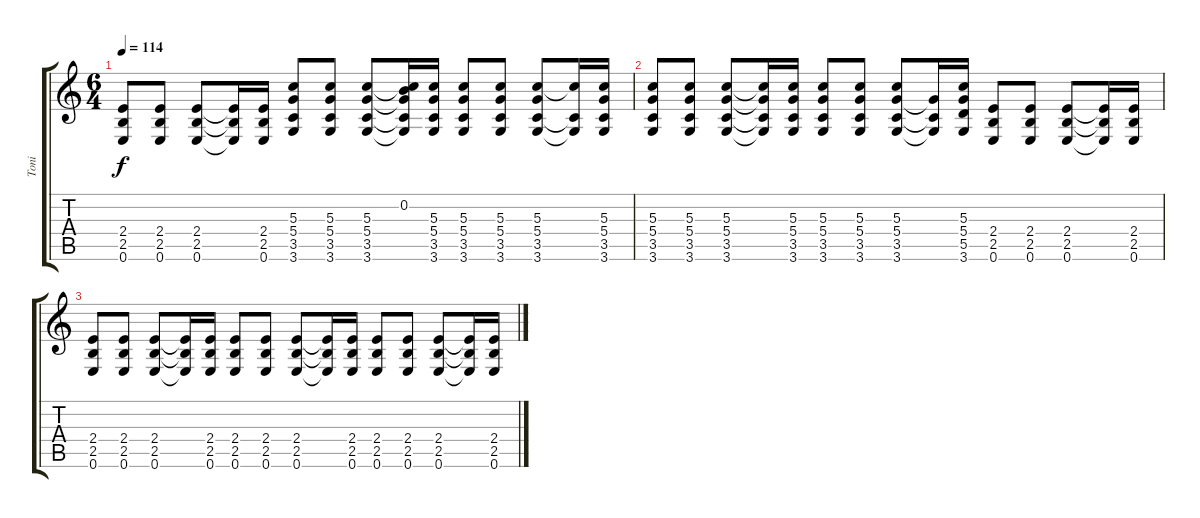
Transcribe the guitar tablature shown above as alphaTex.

\track ("Toni" "Toni") {instrument electricguitarclean}
\staff {score tabs}
\tuning (E4 B3 G3 D3 A2 E2) {hide}
\ts (6 4)
\tempo 114
\clef g2
\ks c
(2.4 2.5 0.6).8{dy f instrument distortionguitar} (2.4 2.5 0.6).8 (2.4 2.5 0.6).8 (2.4{t} 2.5{t} 0.6{t}).16 (2.4 2.5 0.6).16 (5.3 5.4 3.5 3.6).8 (5.3 5.4 3.5 3.6).8 (5.3 5.4 3.5 3.6).8 (0.2 5.3{t} 5.4{t} 3.5{t} 3.6{t}).16 (5.3 5.4 3.5 3.6).16 (5.3 5.4 3.5 3.6).8 (5.3 5.4 3.5 3.6).8 (5.3 5.4 3.5 3.6).8 (5.3{t} 3.5{t} 3.6{t}).16 (5.3 5.4 3.5 3.6).16 |
(5.3 5.4 3.5 3.6).8{instrument distortionguitar} (5.3 5.4 3.5 3.6).8 (5.3 5.4 3.5 3.6).8 (5.3{t} 5.4{t} 3.5{t} 3.6{t}).16 (5.3 5.4 3.5 3.6).16 (5.3 5.4 3.5 3.6).8 (5.3 5.4 3.5 3.6).8 (5.3 5.4 3.5 3.6).8 (5.4{t} 3.5{t} 3.6{t}).16 (5.3 5.4 5.5 3.6).16 (2.4 2.5 0.6).8 (2.4 2.5 0.6).8 (2.4 2.5 0.6).8 (2.4{t} 2.5{t} 0.6{t}).16 (2.4 2.5 0.6).16 |
(2.4 2.5 0.6).8{instrument distortionguitar} (2.4 2.5 0.6).8 (2.4 2.5 0.6).8 (2.4{t} 2.5{t} 0.6{t}).16 (2.4 2.5 0.6).16 (2.4 2.5 0.6).8 (2.4 2.5 0.6).8 (2.4 2.5 0.6).8 (2.4{t} 2.5{t} 0.6{t}).16 (2.4 2.5 0.6).16 (2.4 2.5 0.6).8 (2.4 2.5 0.6).8 (2.4 2.5 0.6).8 (2.4{t} 2.5{t} 0.6{t}).16 (2.4 2.5 0.6).16
